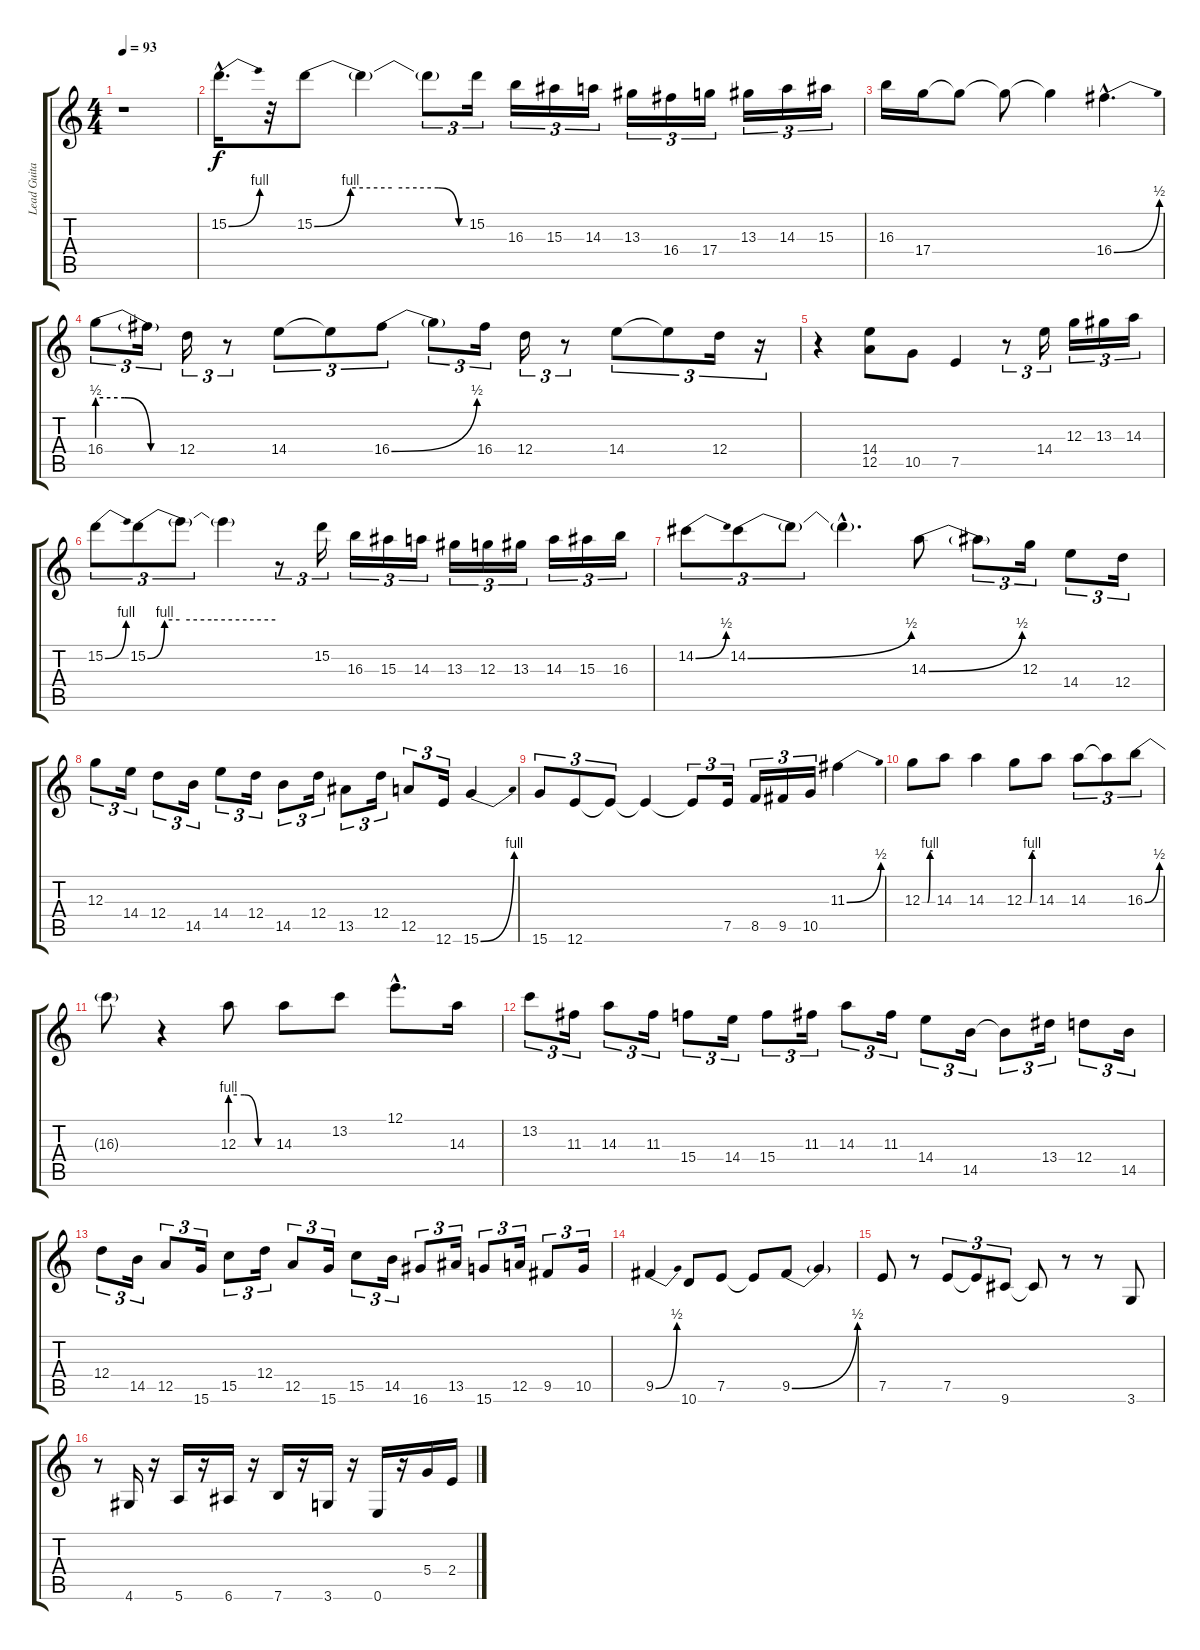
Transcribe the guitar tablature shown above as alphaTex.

\track ("Lead Guitar" "Lead Guita") {instrument overdrivenguitar}
\staff {score tabs}
\tuning (E4 B3 G3 D3 A2 E2) {hide}
\ts (4 4)
\tempo 93
\clef g2
\ks c
r.1{dy f} |
15.2{be (bend 0 0 60 4) hac}.16{d} r.32 15.2{be (custom 0 0 14 4 30 4 48 4 56 0 60 0)}.8 15.2{t}.4 15.2{t}.8{tu (3 2)} 15.2.16{tu (3 2)} 16.3.16{tu (3 2)} 15.3.16{tu (3 2)} 14.3.16{tu (3 2)} 13.3.16{tu (3 2)} 16.4.16{tu (3 2)} 17.4.16{tu (3 2)} 13.3.16{tu (3 2)} 14.3.16{tu (3 2)} 15.3.16{tu (3 2)} |
16.3.16 17.4.16 17.4{t}.8 17.4{t}.8 17.4{t}.4 16.4{be (bend 0 0 60 2) hac}.4{d} |
16.4{be (custom 0 2 20 2 39 0 51 0 60 0)}.8{tu (3 2)} 16.4{t}.16{tu (3 2)} 12.4.16{tu (3 2)} r.8{tu (3 2)} 14.4.8{tu (3 2)} 14.4{t}.8{tu (3 2)} 16.4{be (bend 0 0 60 2)}.8{tu (3 2)} 16.4{t}.8{tu (3 2)} 16.4.16{tu (3 2)} 12.4.16{tu (3 2)} r.8{tu (3 2)} 14.4.8{tu (3 2)} 14.4{t}.8{tu (3 2)} 12.4.16{tu (3 2)} r.16{tu (3 2)} |
r.4 (14.4 12.5).8 10.5.8 7.5.4 r.8{tu (3 2)} 14.4.16{tu (3 2)} 12.3.16{tu (3 2)} 13.3.16{tu (3 2)} 14.3.16{tu (3 2)} |
15.2{be (bend 0 0 60 4)}.8{tu (3 2)} 15.2{be (custom 0 0 8 4 15 4 30 4 60 4)}.8{tu (3 2)} 15.2{t}.8{tu (3 2)} 15.2{t}.4 r.8{tu (3 2)} 15.2.16{tu (3 2)} 16.3.16{tu (3 2)} 15.3.16{tu (3 2)} 14.3.16{tu (3 2)} 13.3.16{tu (3 2)} 12.3.16{tu (3 2)} 13.3.16{tu (3 2)} 14.3.16{tu (3 2)} 15.3.16{tu (3 2)} 16.3.16{tu (3 2)} |
14.2{be (bend 0 0 60 2)}.8{tu (3 2)} 14.2{be (bend 0 0 60 2)}.8{tu (3 2)} 14.2{t}.8{tu (3 2)} 14.2{hac t}.4{d} 14.3{be (bend 0 0 60 2)}.8 14.3{t}.8{tu (3 2)} 12.3.16{tu (3 2)} 14.4.8{tu (3 2)} 12.4.16{tu (3 2)} |
12.3.8{tu (3 2)} 14.4.16{tu (3 2)} 12.4.8{tu (3 2)} 14.5.16{tu (3 2)} 14.4.8{tu (3 2)} 12.4.16{tu (3 2)} 14.5.8{tu (3 2)} 12.4.16{tu (3 2)} 13.5.8{tu (3 2)} 12.4.16{tu (3 2)} 12.5.8{tu (3 2)} 12.6.16{tu (3 2)} 15.6{be (bend 0 0 60 4)}.4 |
15.6.8{tu (3 2)} 12.6.8{tu (3 2)} 12.6{t}.8{tu (3 2)} 12.6{t}.4 12.6{t}.8{tu (3 2)} 7.5.16{tu (3 2)} 8.5.16{tu (3 2)} 9.5.16{tu (3 2)} 10.5.16{tu (3 2)} 11.3{be (bend 0 0 60 2)}.4 |
12.3{be (custom 0 0 16 0 30 0 45 4 60 4)}.8 14.3.8 14.3.4 12.3{be (custom 0 0 16 0 32 0 45 4 60 4)}.8 14.3.8 14.3.8{tu (3 2)} 14.3{t}.8{tu (3 2)} 16.3{be (bend 0 0 60 2)}.8{tu (3 2)} |
16.3{t}.8 r.4 12.3{be (custom 0 4 20 4 40 0 60 0)}.8 14.3.8 13.2.8 12.1{hac}.8{d} 14.3.16 |
13.2.8{tu (3 2)} 11.3.16{tu (3 2)} 14.3.8{tu (3 2)} 11.3.16{tu (3 2)} 15.4.8{tu (3 2)} 14.4.16{tu (3 2)} 15.4.8{tu (3 2)} 11.3.16{tu (3 2)} 14.3.8{tu (3 2)} 11.3.16{tu (3 2)} 14.4.8{tu (3 2)} 14.5.16{tu (3 2)} 14.5{t}.8{tu (3 2)} 13.4.16{tu (3 2)} 12.4.8{tu (3 2)} 14.5.16{tu (3 2)} |
12.4.8{tu (3 2)} 14.5.16{tu (3 2)} 12.5.8{tu (3 2)} 15.6.16{tu (3 2)} 15.5.8{tu (3 2)} 12.4.16{tu (3 2)} 12.5.8{tu (3 2)} 15.6.16{tu (3 2)} 15.5.8{tu (3 2)} 14.5.16{tu (3 2)} 16.6.8{tu (3 2)} 13.5.16{tu (3 2)} 15.6.8{tu (3 2)} 12.5.16{tu (3 2)} 9.5.8{tu (3 2)} 10.5.16{tu (3 2)} |
9.5{be (bend 0 0 60 2)}.4 10.6.8 7.5.8 7.5{t}.8 9.5{be (bend 0 0 60 2)}.8 9.5{t}.4 |
7.5.8 r.8 7.5.8{tu (3 2)} 7.5{t}.8{tu (3 2)} 9.6.8{tu (3 2)} 9.6{t}.8 r.8 r.8 3.6.8 |
r.8 4.6.16 r.16 5.6.16 r.16 6.6.16 r.16 7.6.16 r.16 3.6.16 r.16 0.6.16 r.16 5.4.16 2.4.16
